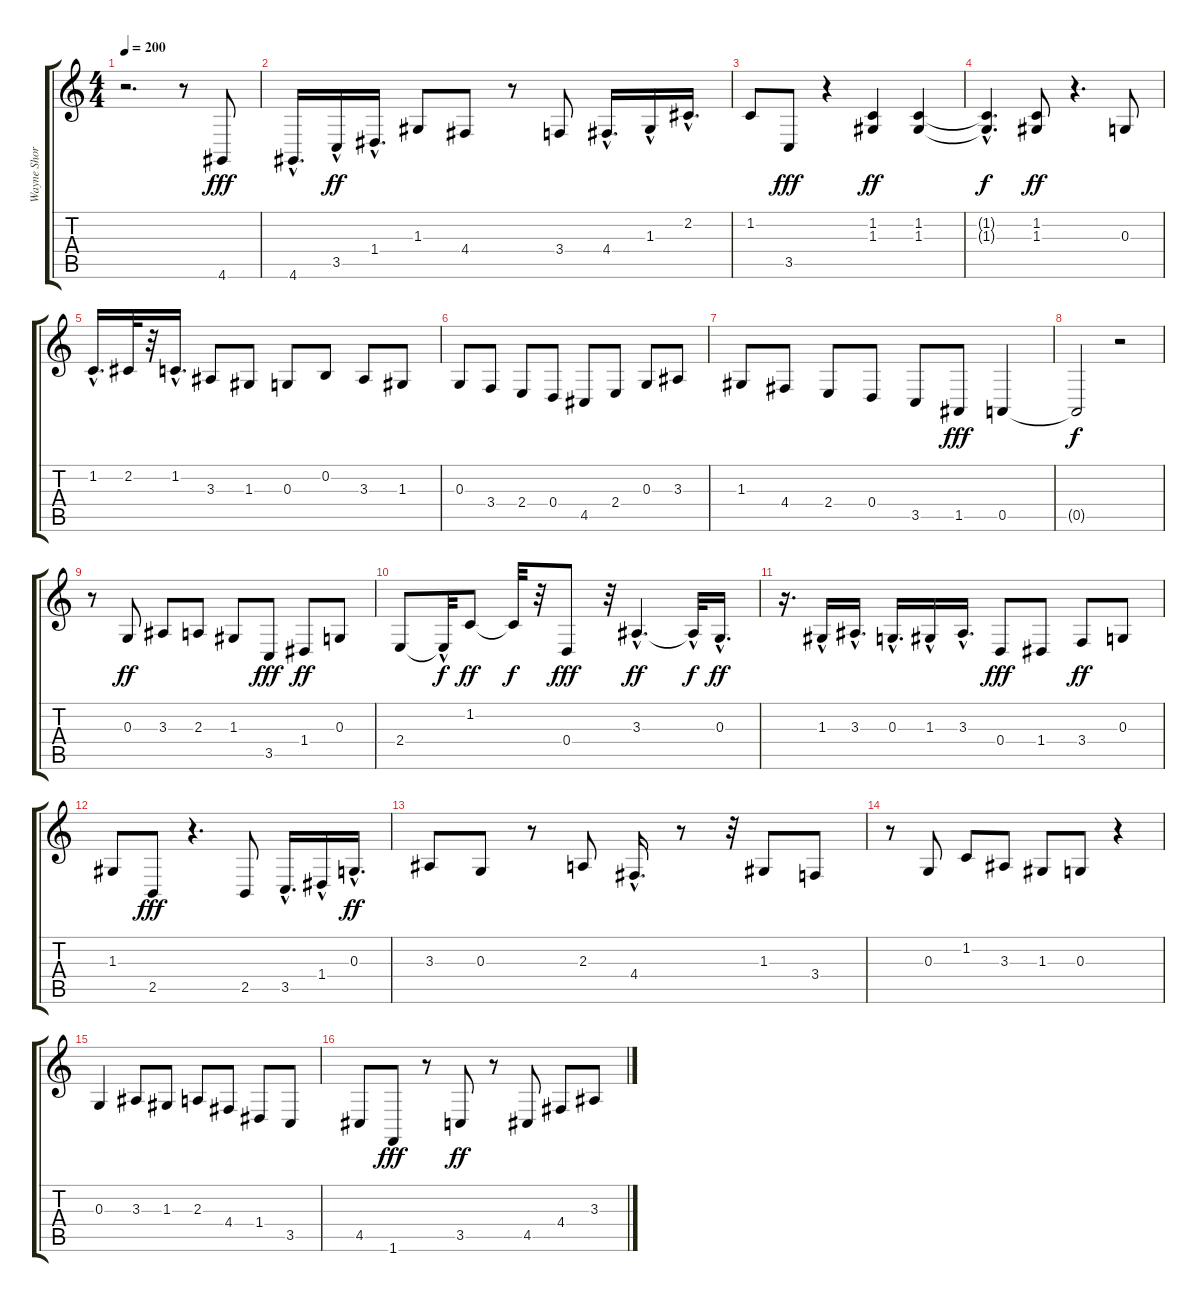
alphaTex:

\track ("Wayne Shorter" "Wayne Shor") {instrument tenorsax}
\staff {score tabs}
\tuning (E4 B3 G3 D3 A2 E2) {hide}
\ts (4 4)
\tempo 200
\clef g2
\ks c
r.2{d dy f} r.8 4.6.8{dy fff} |
4.6{hac}.16{d} 3.5{hac}.16{dy ff} 1.4{hac}.16{d} 1.3.8 4.4.8 r.8 3.4.8 4.4{hac}.16{d} 1.3{hac}.16 2.2{hac}.16{d} |
1.2.8 3.5.8{dy fff} r.4 (1.2 1.3).4{dy ff} (1.2 1.3).4 |
(1.2{hac t} 1.3{hac t}).4{d dy f} (1.2 1.3).8{dy ff} r.4{d} 0.3.8 |
1.2{hac}.16{d} 2.2.32 r.32 1.2{hac}.16{d} 3.3.8 1.3.8 0.3.8 0.2.8 3.3.8 1.3.8 |
0.3.8 3.4.8 2.4.8 0.4.8 4.5.8 2.4.8 0.3.8 3.3.8 |
1.3.8 4.4.8 2.4.8 0.4.8 3.5.8 1.5.8{dy fff} 0.5.4 |
0.5{t}.2{dy f} r.2 |
r.8 0.3.8{dy ff} 3.3.8 2.3.8 1.3.8 3.5.8{dy fff} 1.4.8{dy ff} 0.3.8 |
2.4.8 2.4{hac t}.32{dy f} 1.2.8{dy ff} 1.2{t}.32{dy f} r.32 0.4.8{dy fff} r.32 3.3{hac}.4{d dy ff} 3.3{hac t}.32{dy f} 0.3{hac}.16{d dy ff} |
r.16{d} 1.3{hac}.16 3.3{hac}.16{d} 0.3{hac}.16{d} 1.3{hac}.16 3.3{hac}.16{d} 0.4.8{dy fff} 1.4.8 3.4.8{dy ff} 0.3.8 |
1.3.8 2.5.8{dy fff} r.4{d} 2.5.8 3.5{hac}.16{d} 1.4{hac}.16 0.3{hac}.16{d dy ff} |
3.3.8 0.3.8 r.8 2.3.8 4.4{hac}.16{d} r.8 r.32 1.3.8 3.4.8 |
r.8 0.3.8 1.2.8 3.3.8 1.3.8 0.3.8 r.4 |
0.3.4 3.3.8 1.3.8 2.3.8 4.4.8 1.4.8 3.5.8 |
4.5.8 1.6.8{dy fff} r.8 3.5.8{dy ff} r.8 4.5.8 4.4.8 3.3.8
